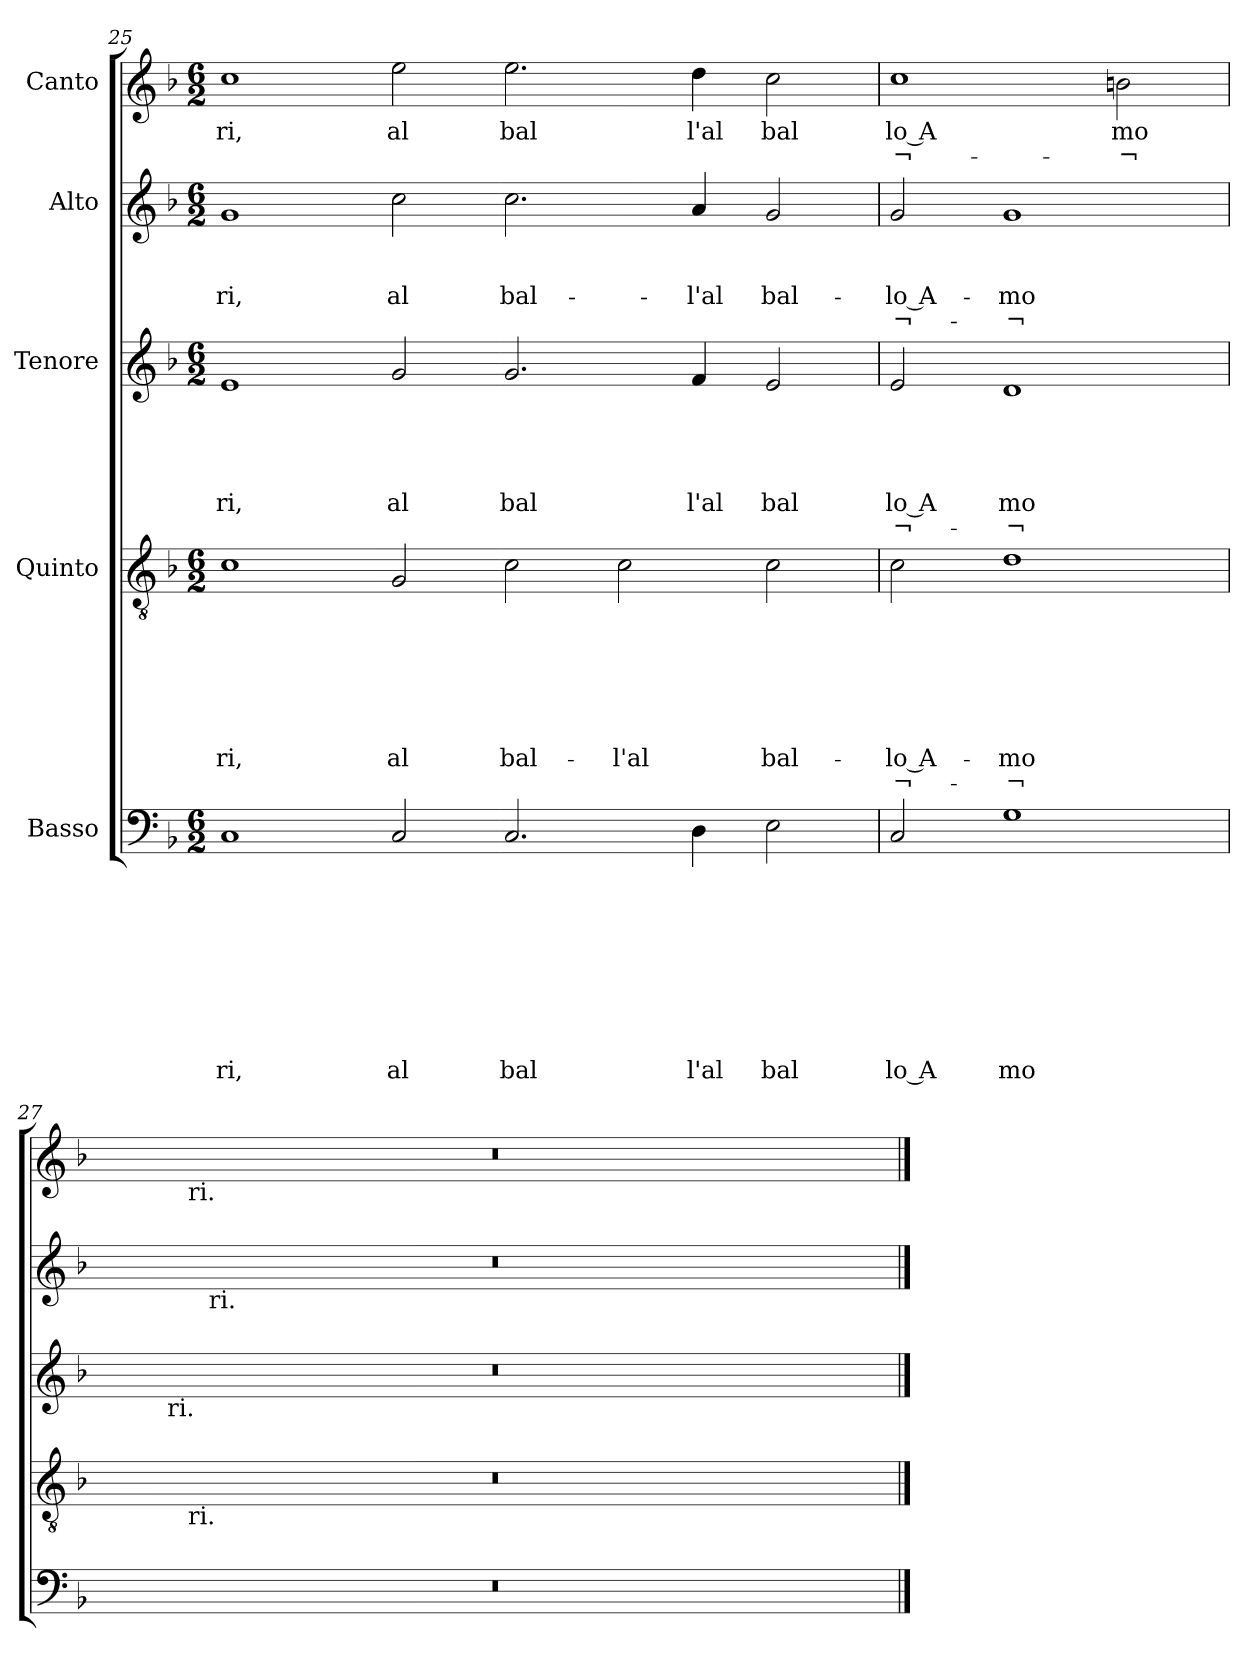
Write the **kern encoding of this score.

**kern	**text	**text	**text	**text	**text	**text	**text	**text	**text	**kern	**text	**text	**text	**text	**text	**text	**text	**text	**kern	**text	**text	**text	**text	**text	**text	**kern	**text	**text	**text	**text	**kern	**text	**text
*part5	*part5	*part5	*part5	*part5	*part5	*part5	*part5	*part5	*part5	*part4	*part4	*part4	*part4	*part4	*part4	*part4	*part4	*part4	*part3	*part3	*part3	*part3	*part3	*part3	*part3	*part2	*part2	*part2	*part2	*part2	*part1	*part1	*part1
*staff5	*staff5	*staff5	*staff5	*staff5	*staff5	*staff5	*staff5	*staff5	*staff5	*staff4	*staff4	*staff4	*staff4	*staff4	*staff4	*staff4	*staff4	*staff4	*staff3	*staff3	*staff3	*staff3	*staff3	*staff3	*staff3	*staff2	*staff2	*staff2	*staff2	*staff2	*staff1	*staff1	*staff1
*I"Basso	*	*	*	*	*	*	*	*	*	*I"Quinto	*	*	*	*	*	*	*	*	*I"Tenore	*	*	*	*	*	*	*I"Alto	*	*	*	*	*I"Canto	*	*
*clefF4	*	*	*	*	*	*	*	*	*	*clefGv2	*	*	*	*	*	*	*	*	*clefG2	*	*	*	*	*	*	*clefG2	*	*	*	*	*clefG2	*	*
*k[b-]	*	*	*	*	*	*	*	*	*	*k[b-]	*	*	*	*	*	*	*	*	*k[b-]	*	*	*	*	*	*	*k[b-]	*	*	*	*	*k[b-]	*	*
*F:	*	*	*	*	*	*	*	*	*	*F:	*	*	*	*	*	*	*	*	*F:	*	*	*	*	*	*	*F:	*	*	*	*	*F:	*	*
*M6/2	*	*	*	*	*	*	*	*	*	*M6/2	*	*	*	*	*	*	*	*	*M6/2	*	*	*	*	*	*	*M6/2	*	*	*	*	*M6/2	*	*
=25	=25	=25	=25	=25	=25	=25	=25	=25	=25	=25	=25	=25	=25	=25	=25	=25	=25	=25	=25	=25	=25	=25	=25	=25	=25	=25	=25	=25	=25	=25	=25	=25	=25
!	!	!	!	!	!	!	!	!	!LO:LY:b	!	!	!	!	!	!	!	!LO:LY:b	!	!	!	!	!	!	!LO:LY:b	!	!	!	!	!LO:LY:b	!	!	!LO:LY:b	!
1C	.	.	.	.	.	.	.	.	ri,	1c	.	.	.	.	.	.	-ri,	.	1e	.	.	.	.	ri,	.	1g	.	.	-ri,	.	1cc	ri,	.
!	!	!	!	!	!	!	!	!	!LO:LY:b	!	!	!	!	!	!	!	!LO:LY:b	!	!	!	!	!	!	!LO:LY:b	!	!	!	!	!LO:LY:b	!	!	!LO:LY:b	!
2C/	.	.	.	.	.	.	.	.	al	2G/	.	.	.	.	.	.	al	.	2g/	.	.	.	.	al	.	2cc\	.	.	al	.	2ee\	al	.
!	!	!	!	!	!	!	!	!	!LO:LY:b	!	!	!	!	!	!	!	!LO:LY:b	!	!	!	!	!	!	!LO:LY:b	!	!	!	!	!LO:LY:b	!	!	!LO:LY:b	!
2.C/	.	.	.	.	.	.	.	.	bal	2c\	.	.	.	.	.	.	bal-	.	2.g/	.	.	.	.	bal	.	2.cc\	.	.	bal-	.	2.ee\	bal	.
!	!	!	!	!	!	!	!	!	!	!	!	!	!	!	!	!	!LO:LY:b	!	!	!	!	!	!	!	!	!	!	!	!	!	!	!	!
.	.	.	.	.	.	.	.	.	.	2c\	.	.	.	.	.	.	-l'al	.	.	.	.	.	.	.	.	.	.	.	.	.	.	.	.
!	!	!	!	!	!	!	!	!	!LO:LY:b	!	!	!	!	!	!	!	!	!	!	!	!	!	!	!LO:LY:b	!	!	!	!	!LO:LY:b	!	!	!LO:LY:b	!
4D\	.	.	.	.	.	.	.	.	l'al	.	.	.	.	.	.	.	.	.	4f/	.	.	.	.	l'al	.	4a/	.	.	-l'al	.	4dd\	l'al	.
!	!	!	!	!	!	!	!	!	!LO:LY:b	!	!	!	!	!	!	!	!LO:LY:b	!	!	!	!	!	!	!LO:LY:b	!	!	!	!	!LO:LY:b	!	!	!LO:LY:b	!
2E\	.	.	.	.	.	.	.	.	bal	2c\	.	.	.	.	.	.	bal-	.	2e/	.	.	.	.	bal	.	2g/	.	.	bal-	.	2cc\	bal	.
=26	=26	=26	=26	=26	=26	=26	=26	=26	=26	=26	=26	=26	=26	=26	=26	=26	=26	=26	=26	=26	=26	=26	=26	=26	=26	=26	=26	=26	=26	=26	=26	=26	=26
!	!	!	!	!	!	!	!	!	!LO:LY:b:rj	!	!	!	!	!	!	!	!LO:LY:b:rj	!LO:LY:b:rj	!	!	!	!	!	!LO:LY:b:rj	!LO:LY:b:rj	!	!	!	!LO:LY:b:rj	!LO:LY:b:rj	!	!LO:LY:b:rj	!LO:LY:b:rj
2C/	.	.	.	.	.	.	.	.	lo A	2c\	.	.	.	.	.	.	-lo A-	-¬-	2e/	.	.	.	.	lo A	-¬-	2g/	.	.	-lo A-	-¬-	1cc	lo A	-¬-
!	!	!	!	!	!	!	!	!	!LO:LY:b	!	!	!	!	!	!	!	!LO:LY:b	!LO:LY:b	!	!	!	!	!	!LO:LY:b	!LO:LY:b	!	!	!	!LO:LY:b	!LO:LY:b	!	!	!
1G	.	.	.	.	.	.	.	.	mo	1d	.	.	.	.	.	.	-mo-	-¬-	1d	.	.	.	.	mo	-¬-	1g	.	.	-mo-	-¬-	.	.	.
!	!	!	!	!	!	!	!	!	!	!	!	!	!	!	!	!	!	!	!	!	!	!	!	!	!	!	!	!	!	!	!	!LO:LY:b	!LO:LY:b
.	.	.	.	.	.	.	.	.	.	.	.	.	.	.	.	.	.	.	.	.	.	.	.	.	.	.	.	.	.	.	2bn\	mo	-¬-
=27	=27	=27	=27	=27	=27	=27	=27	=27	=27	=27	=27	=27	=27	=27	=27	=27	=27	=27	=27	=27	=27	=27	=27	=27	=27	=27	=27	=27	=27	=27	=27	=27	=27
*	*	*	*	*	*	*	*	*	*	*^	*	*	*	*	*	*	*	*	*^	*	*	*	*	*	*	*^	*	*	*	*	*^	*	*
0.r	.	.	.	.	.	.	.	.	.	0.r	8.ryy	.	.	.	.	.	.	.	.	0.r	8ryy	.	.	.	.	.	.	0.r	8..ryy	.	.	.	.	0.r	8.ryy	.	.
.	.	.	.	.	.	.	.	.	.	.	.	.	.	.	.	.	.	.	.	.	32ryy	.	.	.	.	.	.	.	.	.	.	.	.	.	.	.	.
!	!	!	!	!	!	!	!	!	!	!	!	!	!	!	!	!	!	!	!	!	!LO:TX:b:t=ri.	!	!	!	!	!	!	!	!	!	!	!	!	!	!	!	!
.	.	.	.	.	.	.	.	.	.	.	.	.	.	.	.	.	.	.	.	.	1ryy	.	.	.	.	.	.	.	.	.	.	.	.	.	.	.	.
!	!	!	!	!	!	!	!	!	!	!	!	!	!	!	!	!	!	!	!	!	!	!	!	!	!	!	!	!	!	!	!	!	!	!	!LO:TX:b:t=ri.	!	!
!	!	!	!	!	!	!	!	!	!	!	!LO:TX:b:t=ri.	!	!	!	!	!	!	!	!	!	!	!	!	!	!	!	!	!	!	!	!	!	!	!	!	!	!
.	.	.	.	.	.	.	.	.	.	.	1ryy	.	.	.	.	.	.	.	.	.	.	.	.	.	.	.	.	.	.	.	.	.	.	.	1ryy	.	.
!	!	!	!	!	!	!	!	!	!	!	!	!	!	!	!	!	!	!	!	!	!	!	!	!	!	!	!	!	!LO:TX:b:t=ri.	!	!	!	!	!	!	!	!
.	.	.	.	.	.	.	.	.	.	.	.	.	.	.	.	.	.	.	.	.	.	.	.	.	.	.	.	.	1ryy	.	.	.	.	.	.	.	.
.	.	.	.	.	.	.	.	.	.	.	.	.	.	.	.	.	.	.	.	.	1ryy	.	.	.	.	.	.	.	.	.	.	.	.	.	.	.	.
.	.	.	.	.	.	.	.	.	.	.	1ryy	.	.	.	.	.	.	.	.	.	.	.	.	.	.	.	.	.	.	.	.	.	.	.	1ryy	.	.
.	.	.	.	.	.	.	.	.	.	.	.	.	.	.	.	.	.	.	.	.	.	.	.	.	.	.	.	.	1ryy	.	.	.	.	.	.	.	.
.	.	.	.	.	.	.	.	.	.	.	.	.	.	.	.	.	.	.	.	.	2ryy	.	.	.	.	.	.	.	.	.	.	.	.	.	.	.	.
.	.	.	.	.	.	.	.	.	.	.	2ryy	.	.	.	.	.	.	.	.	.	.	.	.	.	.	.	.	.	.	.	.	.	.	.	2ryy	.	.
.	.	.	.	.	.	.	.	.	.	.	.	.	.	.	.	.	.	.	.	.	.	.	.	.	.	.	.	.	2ryy	.	.	.	.	.	.	.	.
.	.	.	.	.	.	.	.	.	.	.	.	.	.	.	.	.	.	.	.	.	4ryy	.	.	.	.	.	.	.	.	.	.	.	.	.	.	.	.
.	.	.	.	.	.	.	.	.	.	.	4ryy	.	.	.	.	.	.	.	.	.	.	.	.	.	.	.	.	.	.	.	.	.	.	.	4ryy	.	.
.	.	.	.	.	.	.	.	.	.	.	.	.	.	.	.	.	.	.	.	.	.	.	.	.	.	.	.	.	4ryy	.	.	.	.	.	.	.	.
.	.	.	.	.	.	.	.	.	.	.	.	.	.	.	.	.	.	.	.	.	16.ryy	.	.	.	.	.	.	.	.	.	.	.	.	.	.	.	.
.	.	.	.	.	.	.	.	.	.	.	16ryy	.	.	.	.	.	.	.	.	.	.	.	.	.	.	.	.	.	.	.	.	.	.	.	16ryy	.	.
.	.	.	.	.	.	.	.	.	.	.	.	.	.	.	.	.	.	.	.	.	.	.	.	.	.	.	.	.	32ryy	.	.	.	.	.	.	.	.
*	*	*	*	*	*	*	*	*	*	*v	*v	*	*	*	*	*	*	*	*	*	*	*	*	*	*	*	*	*v	*v	*	*	*	*	*v	*v	*	*
*	*	*	*	*	*	*	*	*	*	*	*	*	*	*	*	*	*	*	*v	*v	*	*	*	*	*	*	*	*	*	*	*	*	*	*
==	==	==	==	==	==	==	==	==	==	==	==	==	==	==	==	==	==	==	==	==	==	==	==	==	==	==	==	==	==	==	==	==	==
*-	*-	*-	*-	*-	*-	*-	*-	*-	*-	*-	*-	*-	*-	*-	*-	*-	*-	*-	*-	*-	*-	*-	*-	*-	*-	*-	*-	*-	*-	*-	*-	*-	*-
